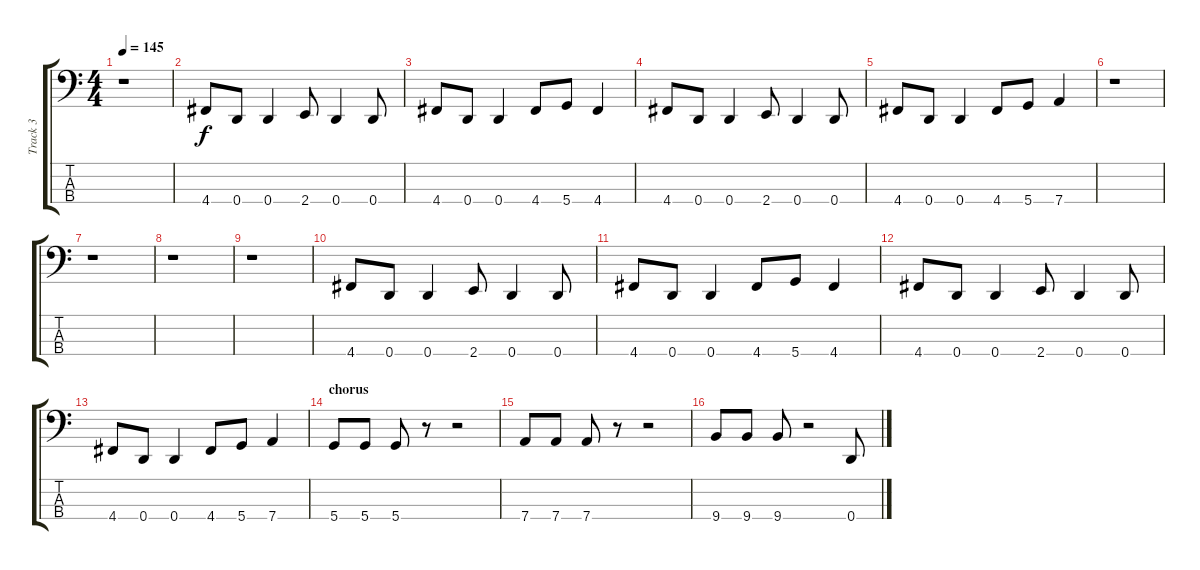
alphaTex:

\track ("Track 3" "Track 3") {instrument electricbassfinger}
\staff {score tabs}
\tuning (G2 D2 A1 D1) {hide}
\ts (4 4)
\tempo 145
\clef f4
\ks c
r.1{dy f} |
4.4.8 0.4.8 0.4.4 2.4.8 0.4.4 0.4.8 |
4.4.8 0.4.8 0.4.4 4.4.8 5.4.8 4.4.4 |
4.4.8 0.4.8 0.4.4 2.4.8 0.4.4 0.4.8 |
4.4.8 0.4.8 0.4.4 4.4.8 5.4.8 7.4.4 |
r.1 |
r.1 |
r.1 |
r.1 |
4.4.8 0.4.8 0.4.4 2.4.8 0.4.4 0.4.8 |
4.4.8 0.4.8 0.4.4 4.4.8 5.4.8 4.4.4 |
4.4.8 0.4.8 0.4.4 2.4.8 0.4.4 0.4.8 |
4.4.8 0.4.8 0.4.4 4.4.8 5.4.8 7.4.4 |
\section ("" "chorus")
5.4.8 5.4.8 5.4.8 r.8 r.2 |
7.4.8 7.4.8 7.4.8 r.8 r.2 |
9.4.8 9.4.8 9.4.8 r.2 0.4.8
